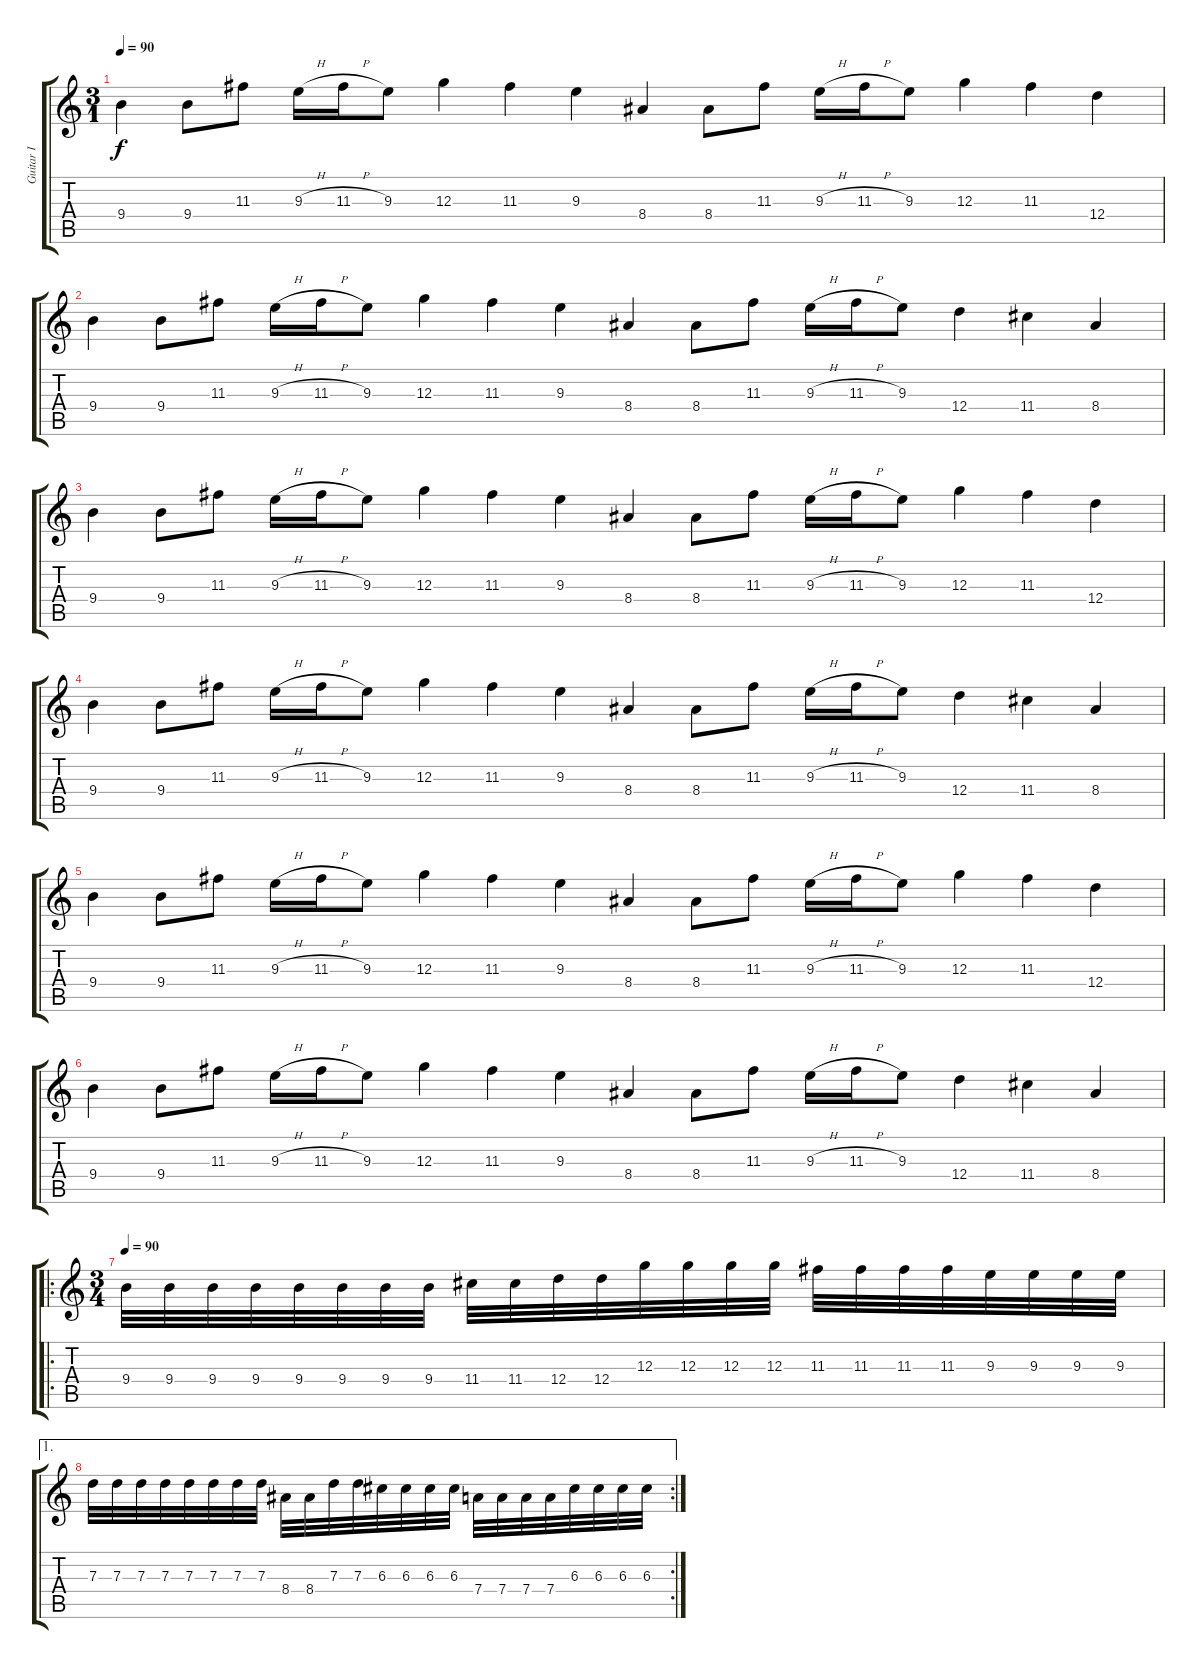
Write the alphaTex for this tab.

\track ("Guitar I" "Guitar I") {instrument distortionguitar}
\staff {score tabs}
\tuning (E4 B3 G3 D3 A2 E2) {hide}
\ts (3 1)
\tempo 90
\tempo 130
\tempo 90
\clef g2
\ks c
9.4.4{dy f instrument distortionguitar} 9.4.8 11.3.8 9.3{h}.16 11.3{h}.16 9.3.8 12.3.4 11.3.4 9.3.4 8.4.4 8.4.8 11.3.8 9.3{h}.16 11.3{h}.16 9.3.8 12.3.4 11.3.4 12.4.4 |
9.4.4 9.4.8 11.3.8 9.3{h}.16 11.3{h}.16 9.3.8 12.3.4 11.3.4 9.3.4 8.4.4 8.4.8 11.3.8 9.3{h}.16 11.3{h}.16 9.3.8 12.4.4 11.4.4 8.4.4 |
9.4.4 9.4.8 11.3.8 9.3{h}.16 11.3{h}.16 9.3.8 12.3.4 11.3.4 9.3.4 8.4.4 8.4.8 11.3.8 9.3{h}.16 11.3{h}.16 9.3.8 12.3.4 11.3.4 12.4.4 |
9.4.4 9.4.8 11.3.8 9.3{h}.16 11.3{h}.16 9.3.8 12.3.4 11.3.4 9.3.4 8.4.4 8.4.8 11.3.8 9.3{h}.16 11.3{h}.16 9.3.8 12.4.4 11.4.4 8.4.4 |
9.4.4 9.4.8 11.3.8 9.3{h}.16 11.3{h}.16 9.3.8 12.3.4 11.3.4 9.3.4 8.4.4 8.4.8 11.3.8 9.3{h}.16 11.3{h}.16 9.3.8 12.3.4 11.3.4 12.4.4 |
9.4.4 9.4.8 11.3.8 9.3{h}.16 11.3{h}.16 9.3.8 12.3.4 11.3.4 9.3.4 8.4.4 8.4.8 11.3.8 9.3{h}.16 11.3{h}.16 9.3.8 12.4.4 11.4.4 8.4.4 |
\ro
\ts (3 4)
\tempo 90
9.4.32 9.4.32 9.4.32 9.4.32 9.4.32 9.4.32 9.4.32 9.4.32 11.4.32 11.4.32 12.4.32 12.4.32 12.3.32 12.3.32 12.3.32 12.3.32 11.3.32 11.3.32 11.3.32 11.3.32 9.3.32 9.3.32 9.3.32 9.3.32 |
\ae 1
\rc 2
7.3.32 7.3.32 7.3.32 7.3.32 7.3.32 7.3.32 7.3.32 7.3.32 8.4.32 8.4.32 7.3.32 7.3.32 6.3.32 6.3.32 6.3.32 6.3.32 7.4.32 7.4.32 7.4.32 7.4.32 6.3.32 6.3.32 6.3.32 6.3.32
